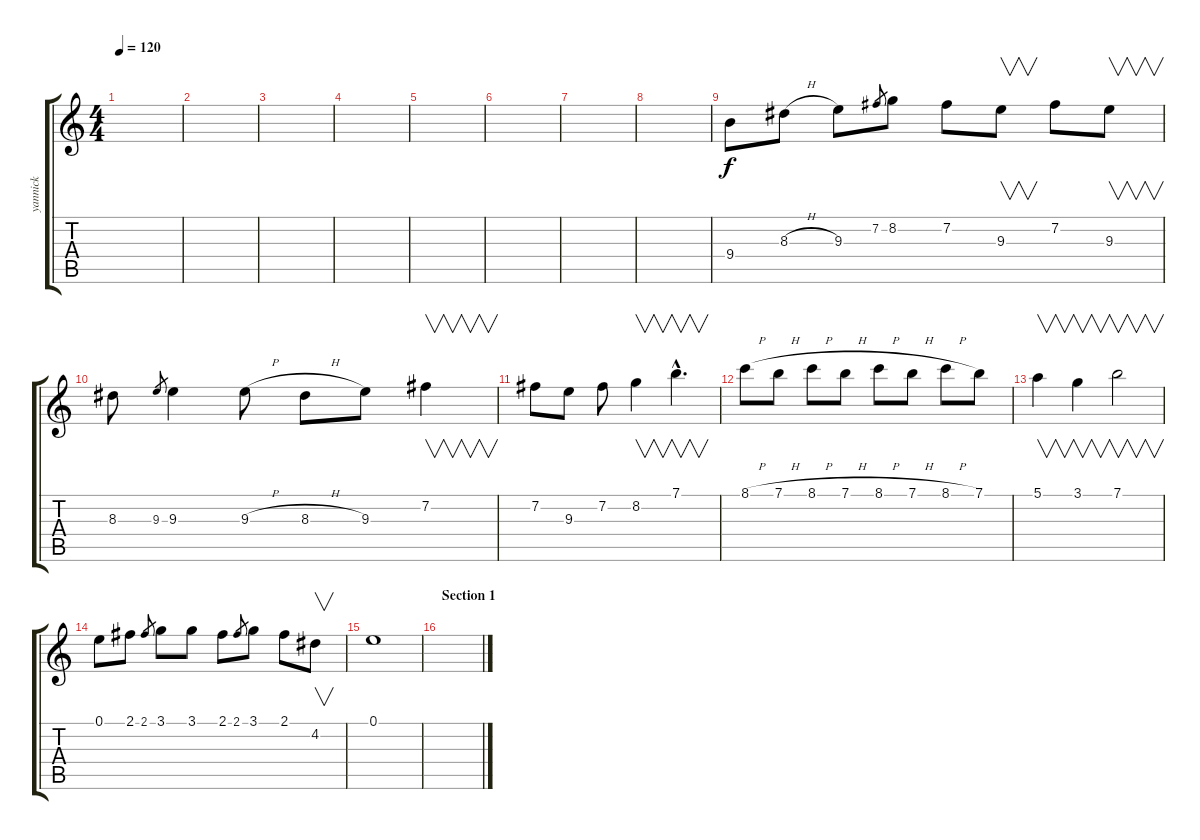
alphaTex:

\track ("yannick" "yannick") {instrument guitarharmonics}
\staff {score tabs}
\tuning (E4 B3 G3 D3 A2 E2) {hide}
\ts (4 4)
\tempo 120
\clef g2
\ks c
|
|
|
|
|
|
|
|
9.4.8 8.3{h}.8 9.3.8 7.2.8{gr} 8.2.8 7.2.8 9.3.8{v} 7.2.8 9.3.8{v} |
8.3.8 9.3.8{gr} 9.3.4 9.3{h}.8 8.3{h}.8 9.3.8 7.2.4{v} |
7.2.8 9.3.8 7.2.8 8.2.4{v} 7.1{hac}.4{v d} |
8.1{h}.8 7.1{h}.8 8.1{h}.8 7.1{h}.8 8.1{h}.8 7.1{h}.8 8.1{h}.8 7.1.8 |
5.1.4{v} 3.1.4{v} 7.1.2{v} |
0.1.8 2.1.8 2.1.8{gr} 3.1.8 3.1.8 2.1.8 2.1.8{gr} 3.1.8 2.1.8 4.2.8{v} |
0.1.1 |
\section ("" "Section 1")
